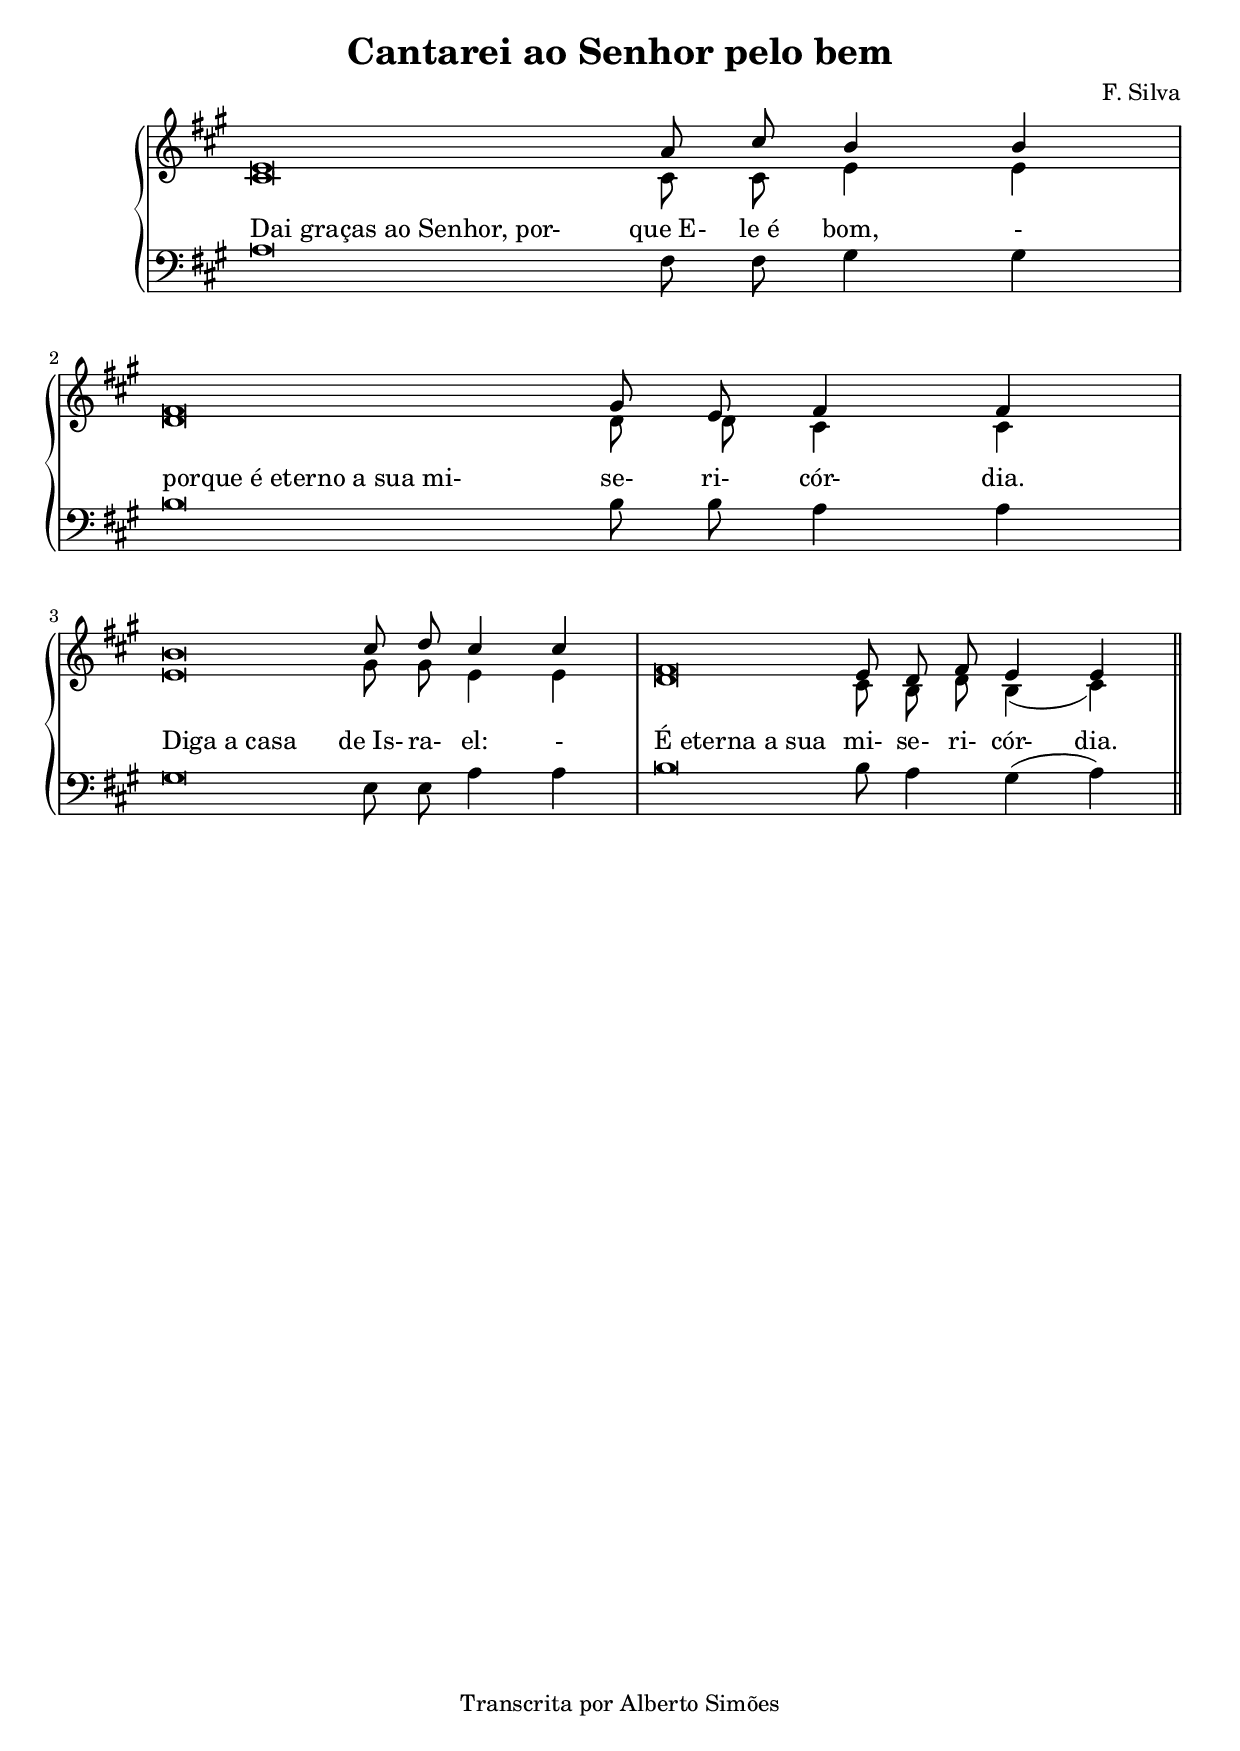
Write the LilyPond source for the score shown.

\version "2.14.0"

\header {
  title = "Cantarei ao Senhor pelo bem"
  composer = "F. Silva"
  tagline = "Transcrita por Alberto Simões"

  ocasioes = "accaodegracas,comunhao"
  seccao   = "comunhao"
}

%%%% Revista 98

global = {
  \key a \major

}

text = \lyricmode {

  \once \override LyricText #'self-alignment-X = #LEFT
  "Dai graças ao Senhor, por-" que_E- le_é bom, -
  \once \override LyricText #'self-alignment-X = #LEFT
  "porque é eterno a sua mi-" se- ri- cór- dia.
  \once \override LyricText #'self-alignment-X = #LEFT
  "Diga a casa" de_Is- ra- el: -
  \once \override LyricText #'self-alignment-X = #LEFT
  "É eterna a sua" mi- se- ri- cór- dia.

}

upperA = \relative c' {
  \voiceOne
  \autoBeamOff
  \set Score.measureLength = #(ly:make-moment 11 4)
  e\breve a8 cis b4 b |
  \set Score.measureLength = #(ly:make-moment 11 4)
  fis\breve gis8 e fis4 fis |
  \set Score.measureLength = #(ly:make-moment 11 4)
  b\breve cis8 d cis4 cis |
  \set Score.measureLength = #(ly:make-moment 23 8)
  fis,\breve e8 d fis e4 e \bar "||"

}

upperB = \relative c' {
  \autoBeamOff
  \set Score.measureLength = #(ly:make-moment 11 4)
  cis\breve cis8 cis e4 e |
  \set Score.measureLength = #(ly:make-moment 11 4)
  d\breve  d8 d cis4 cis |
  \set Score.measureLength = #(ly:make-moment 11 4)
  e\breve gis8 gis e4 e |
  \set Score.measureLength = #(ly:make-moment 23 8)
  d\breve cis8 b d b4( cis) \bar "||"


}

upper = {
  \global
  \clef treble
  << \new Voice = "mel" \upperA \\ \upperB >>
}

lower = \relative c {
  \global
  \clef bass
  \autoBeamOff
  a'\breve fis8 fis gis4 gis |
  \set Score.measureLength = #(ly:make-moment 11 4)
  b\breve  b8 b8 a4 a |
  \set Score.measureLength = #(ly:make-moment 11 4)
  gis\breve e8 e8 a4 a |
  \set Score.measureLength = #(ly:make-moment 23 8)
  b\breve  b8 a4 gis( a) \bar "||"

}

\score {
  <<
    \new PianoStaff <<
      \new Staff = "upper" \upper
      \new Staff = "lower" \lower
    >>
    \new Lyrics \with { alignAboveContext = "lower" }
                { \lyricsto "mel" \text}
  >>
  \layout {
  \context {
    \Staff
    \remove "Time_signature_engraver"
  }
    \context {
      \Staff \RemoveEmptyStaves       
      % \override VerticalAxisGroup #'remove-first = ##t
    }
  }
  \midi {
    \context {
      \Score
      tempoWholesPerMinute = #(ly:make-moment 90 4)
    }
  }
}


